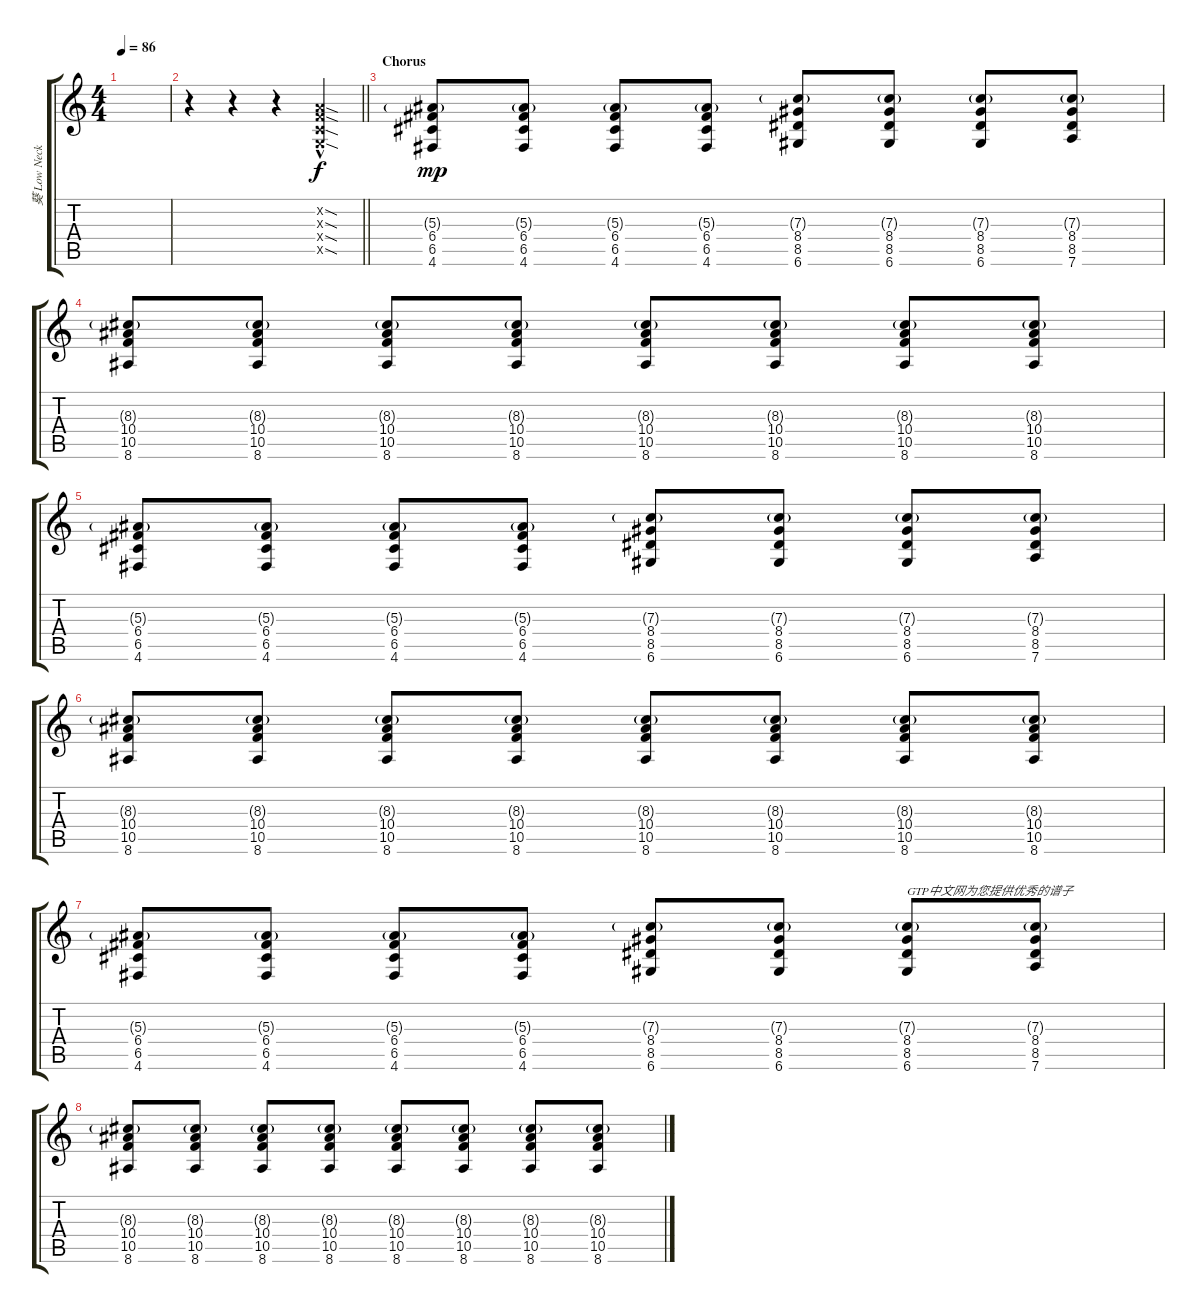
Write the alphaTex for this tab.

\track ("葵 Low Neck" "葵 Low Neck") {instrument overdrivenguitar}
\staff {score tabs}
\tuning (D4 A3 F3 C3 G2 D2) {hide}
\ts (4 4)
\tempo 86
\clef g2
\ks c
|
\barLineRight lightlight
r.4 r.4 r.4 (0.2{sod hac x} 0.3{sod hac x} 0.4{sod hac x} 0.5{sod hac x}).4 |
\section ("" "Chorus")
(5.3{g} 6.4 6.5 4.6).8{dy mp} (5.3{g} 6.4 6.5 4.6).8 (5.3{g} 6.4 6.5 4.6).8 (5.3{g} 6.4 6.5 4.6).8 (7.3{g} 8.4 8.5 6.6).8 (7.3{g} 8.4 8.5 6.6).8 (7.3{g} 8.4 8.5 6.6).8 (7.3{g} 8.4 8.5 7.6).8 |
(8.3{g} 10.4 10.5 8.6).8 (8.3{g} 10.4 10.5 8.6).8 (8.3{g} 10.4 10.5 8.6).8 (8.3{g} 10.4 10.5 8.6).8 (8.3{g} 10.4 10.5 8.6).8 (8.3{g} 10.4 10.5 8.6).8 (8.3{g} 10.4 10.5 8.6).8 (8.3{g} 10.4 10.5 8.6).8 |
(5.3{g} 6.4 6.5 4.6).8 (5.3{g} 6.4 6.5 4.6).8 (5.3{g} 6.4 6.5 4.6).8 (5.3{g} 6.4 6.5 4.6).8 (7.3{g} 8.4 8.5 6.6).8 (7.3{g} 8.4 8.5 6.6).8 (7.3{g} 8.4 8.5 6.6).8 (7.3{g} 8.4 8.5 7.6).8 |
(8.3{g} 10.4 10.5 8.6).8 (8.3{g} 10.4 10.5 8.6).8 (8.3{g} 10.4 10.5 8.6).8 (8.3{g} 10.4 10.5 8.6).8 (8.3{g} 10.4 10.5 8.6).8 (8.3{g} 10.4 10.5 8.6).8 (8.3{g} 10.4 10.5 8.6).8 (8.3{g} 10.4 10.5 8.6).8 |
(5.3{g} 6.4 6.5 4.6).8 (5.3{g} 6.4 6.5 4.6).8 (5.3{g} 6.4 6.5 4.6).8 (5.3{g} 6.4 6.5 4.6).8 (7.3{g} 8.4 8.5 6.6).8 (7.3{g} 8.4 8.5 6.6).8 (7.3{g} 8.4 8.5 6.6).8{txt "GTP中文网为您提供优秀的谱子"} (7.3{g} 8.4 8.5 7.6).8 |
(8.3{g} 10.4 10.5 8.6).8 (8.3{g} 10.4 10.5 8.6).8 (8.3{g} 10.4 10.5 8.6).8 (8.3{g} 10.4 10.5 8.6).8 (8.3{g} 10.4 10.5 8.6).8 (8.3{g} 10.4 10.5 8.6).8 (8.3{g} 10.4 10.5 8.6).8 (8.3{g} 10.4 10.5 8.6).8
